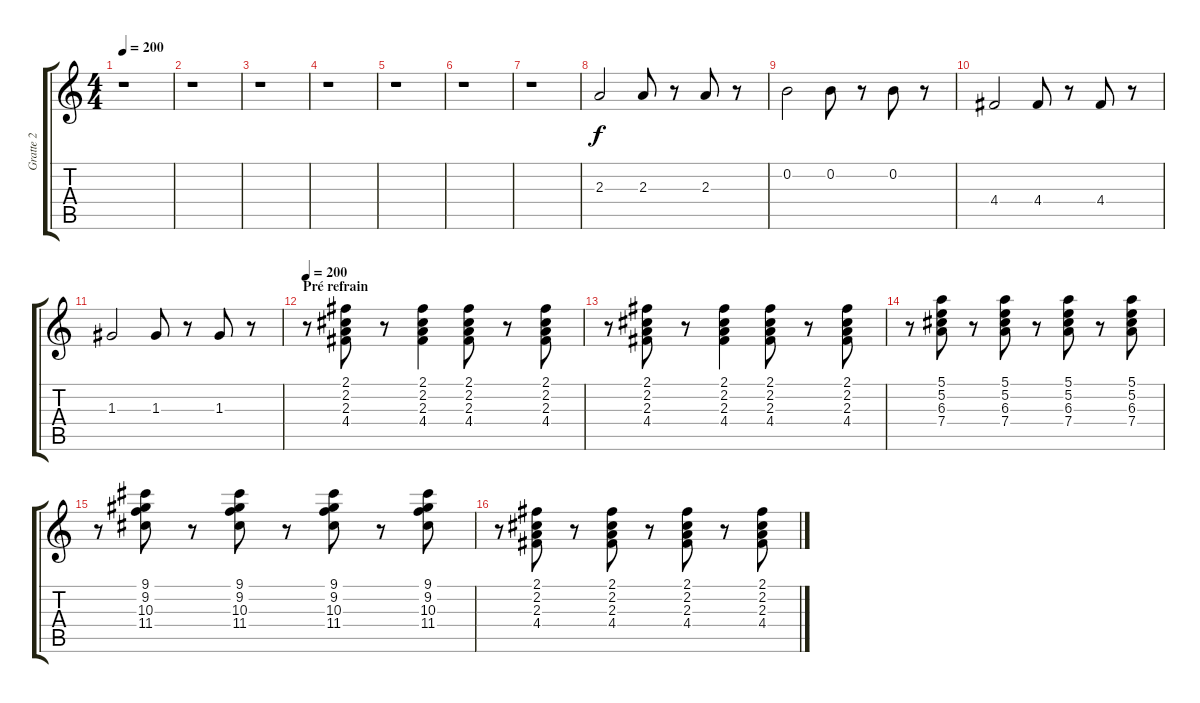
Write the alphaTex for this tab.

\track ("Gratte 2" "Gratte 2") {instrument distortionguitar}
\staff {score tabs}
\tuning (E4 B3 G3 D3 A2 E2) {hide}
\ts (4 4)
\tempo 200
\clef g2
\ks c
r.1{dy f} |
r.1 |
r.1 |
\section ("" "")
r.1 |
r.1 |
r.1 |
r.1 |
2.3.2{instrument distortionguitar} 2.3.8 r.8 2.3.8 r.8 |
0.2.2 0.2.8 r.8 0.2.8 r.8 |
4.4.2 4.4.8 r.8 4.4.8 r.8 |
1.3.2 1.3.8 r.8 1.3.8 r.8 |
\section ("" "Pré refrain")
\tempo 200
r.8 (2.1 2.2 2.3 4.4).8 r.8 (2.1 2.2 2.3 4.4).4 (2.1 2.2 2.3 4.4).8 r.8 (2.1 2.2 2.3 4.4).8 |
r.8 (2.1 2.2 2.3 4.4).8 r.8 (2.1 2.2 2.3 4.4).4 (2.1 2.2 2.3 4.4).8 r.8 (2.1 2.2 2.3 4.4).8 |
r.8 (5.1 5.2 6.3 7.4).8 r.8 (5.1 5.2 6.3 7.4).8 r.8 (5.1 5.2 6.3 7.4).8 r.8 (5.1 5.2 6.3 7.4).8 |
r.8 (9.1 9.2 10.3 11.4).8 r.8 (9.1 9.2 10.3 11.4).8 r.8 (9.1 9.2 10.3 11.4).8 r.8 (9.1 9.2 10.3 11.4).8 |
r.8 (2.1 2.2 2.3 4.4).8 r.8 (2.1 2.2 2.3 4.4).8 r.8 (2.1 2.2 2.3 4.4).8 r.8 (2.1 2.2 2.3 4.4).8
